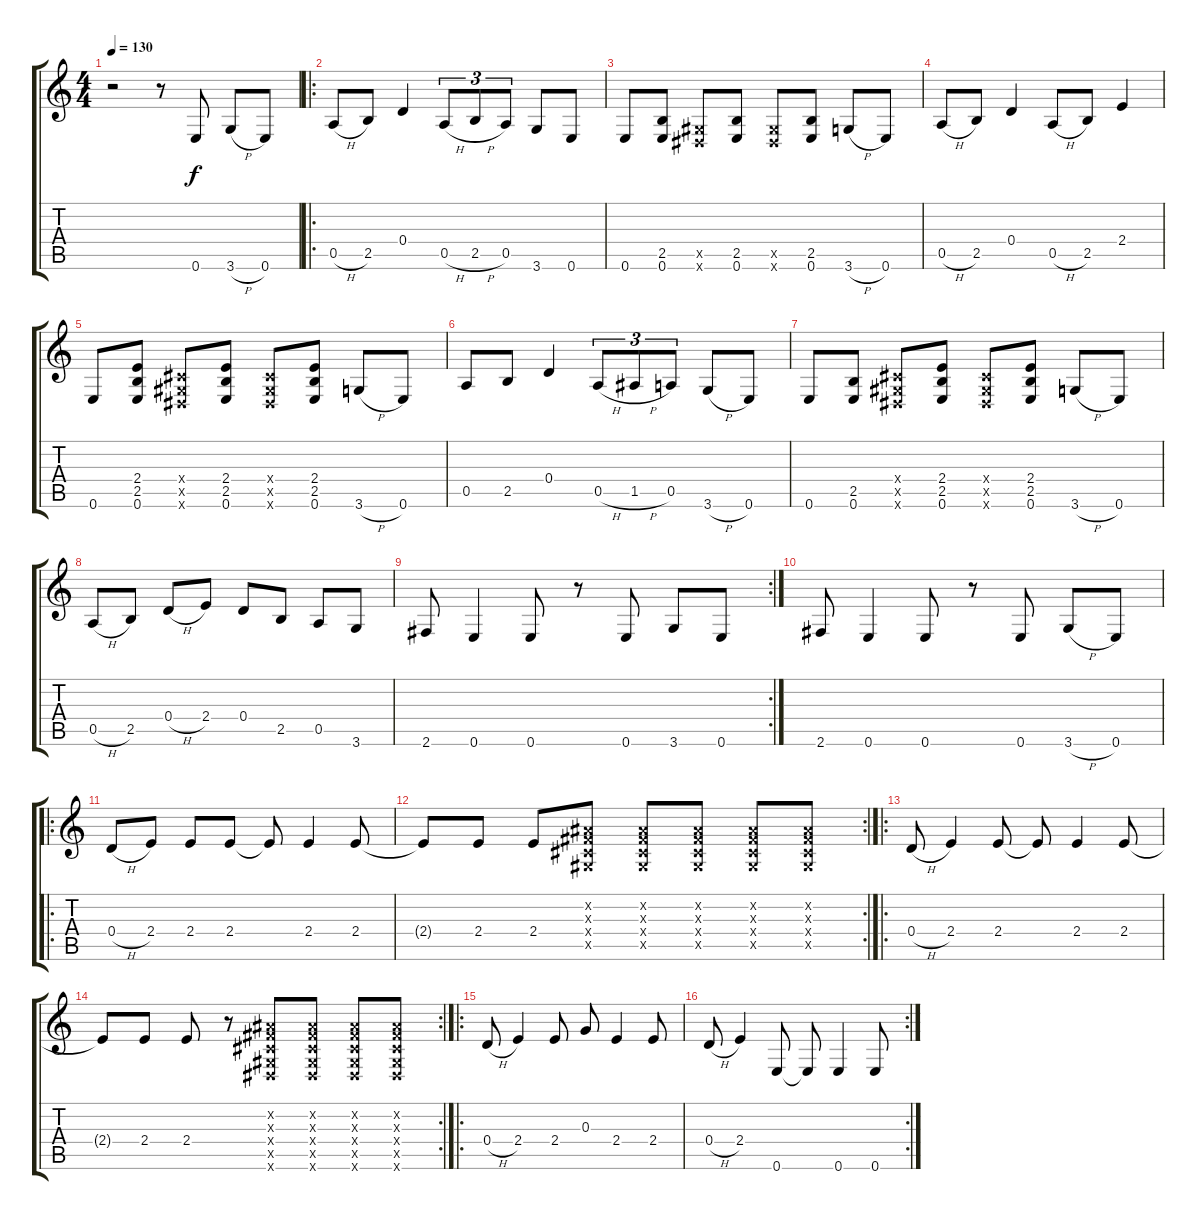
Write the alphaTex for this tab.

\track "" {instrument acousticguitarsteel}
\staff {score tabs}
\tuning (E4 B3 G3 D3 A2 E2) {hide}
\ts (4 4)
\tempo 130
\clef g2
\ks c
r.2{dy f instrument acousticguitarsteel} r.8 0.6.8 3.6{h}.8 0.6.8 |
\ro
0.5{h}.8 2.5.8 0.4.4 0.5{h}.8{tu (3 2)} 2.5{h}.8{tu (3 2)} 0.5.8{tu (3 2)} 3.6.8 0.6.8 |
0.6.8 (2.5 0.6).8 (-1.5{x} -1.6{x}).8 (2.5 0.6).8 (-1.5{x} -1.6{x}).8 (2.5 0.6).8 3.6{h}.8 0.6.8 |
0.5{h}.8 2.5.8 0.4.4 0.5{h}.8 2.5.8 2.4.4 |
0.6.8 (2.4 2.5 0.6).8 (-1.4{x} -1.5{x} -1.6{x}).8 (2.4 2.5 0.6).8 (-1.4{x} -1.5{x} -1.6{x}).8 (2.4 2.5 0.6).8 3.6{h}.8 0.6.8 |
0.5.8 2.5.8 0.4.4 0.5{h}.8{tu (3 2)} 1.5{h}.8{tu (3 2)} 0.5.8{tu (3 2)} 3.6{h}.8 0.6.8 |
0.6.8 (2.5 0.6).8 (-1.4{x} -1.5{x} -1.6{x}).8 (2.4 2.5 0.6).8 (-1.4{x} -1.5{x} -1.6{x}).8 (2.4 2.5 0.6).8 3.6{h}.8 0.6.8 |
0.5{h}.8 2.5.8 0.4{h}.8 2.4.8 0.4.8 2.5.8 0.5.8 3.6.8 |
\rc 2
2.6.8 0.6.4 0.6.8 r.8 0.6.8 3.6.8 0.6.8 |
2.6.8 0.6.4 0.6.8 r.8 0.6.8 3.6{h}.8 0.6.8 |
\ro
0.4{h}.8 2.4.8 2.4.8 2.4.8 2.4{t}.8 2.4.4 2.4.8 |
\rc 2
2.4{t}.8 2.4.8 2.4.8 (-1.2{x} -1.3{x} -1.4{x} -1.5{x}).8 (-1.2{x} -1.3{x} -1.4{x} -1.5{x}).8 (-1.2{x} -1.3{x} -1.4{x} -1.5{x}).8 (-1.2{x} -1.3{x} -1.4{x} -1.5{x}).8 (-1.2{x} -1.3{x} -1.4{x} -1.5{x}).8 |
\ro
0.4{h}.8 2.4.4 2.4.8 2.4{t}.8 2.4.4 2.4.8 |
\rc 2
2.4{t}.8 2.4.8 2.4.8 r.8 (-1.2{x} -1.3{x} -1.4{x} -1.5{x} -1.6{x}).8 (-1.2{x} -1.3{x} -1.4{x} -1.5{x} -1.6{x}).8 (-1.2{x} -1.3{x} -1.4{x} -1.5{x} -1.6{x}).8 (-1.2{x} -1.3{x} -1.4{x} -1.5{x} -1.6{x}).8 |
\ro
0.4{h}.8 2.4.4 2.4.8 0.3.8 2.4.4 2.4.8 |
\rc 2
0.4{h}.8 2.4.4 0.6.8 0.6{t}.8 0.6.4 0.6.8
